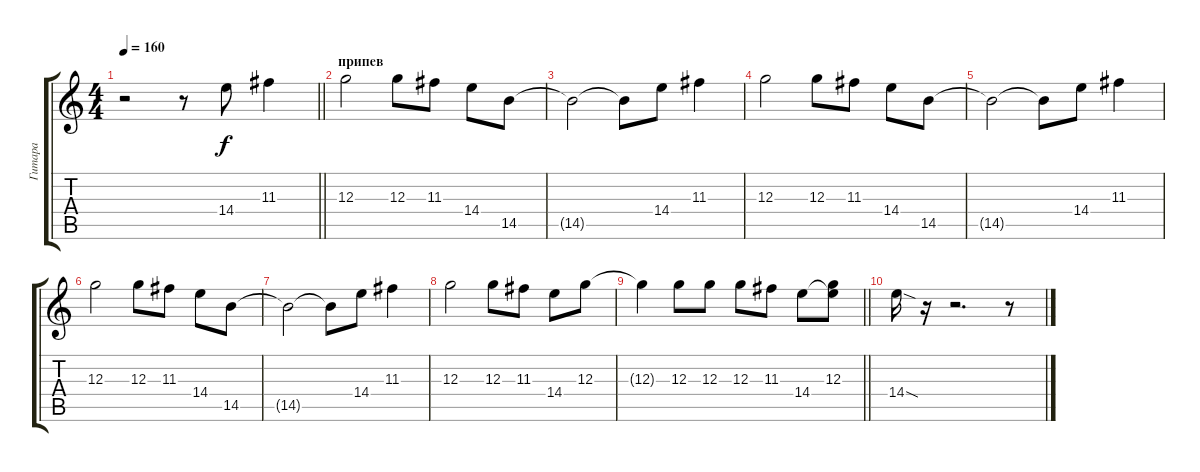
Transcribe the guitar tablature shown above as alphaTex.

\track ("Гитара" "Гитара") {instrument distortionguitar}
\staff {score tabs}
\tuning (E4 B3 G3 D3 A2 E2) {hide}
\ts (4 4)
\tempo 160
\clef g2
\barLineRight lightlight
\ks c
r.2{dy f} r.8 14.4.8 11.3.4 |
\section ("" "припев")
12.3.2 12.3.8 11.3.8 14.4.8 14.5.8 |
14.5{t}.2 14.5{t}.8 14.4.8 11.3.4 |
12.3.2 12.3.8 11.3.8 14.4.8 14.5.8 |
14.5{t}.2 14.5{t}.8 14.4.8 11.3.4 |
12.3.2 12.3.8 11.3.8 14.4.8 14.5.8 |
14.5{t}.2 14.5{t}.8 14.4.8 11.3.4 |
12.3.2 12.3.8 11.3.8 14.4.8 12.3.8 |
\barLineRight lightlight
12.3{t}.4 12.3.8 12.3.8 12.3.8 11.3.8 14.4.8 (12.3 14.4{t}).8 |
14.4{sod}.16 r.16 r.2{d} r.8
